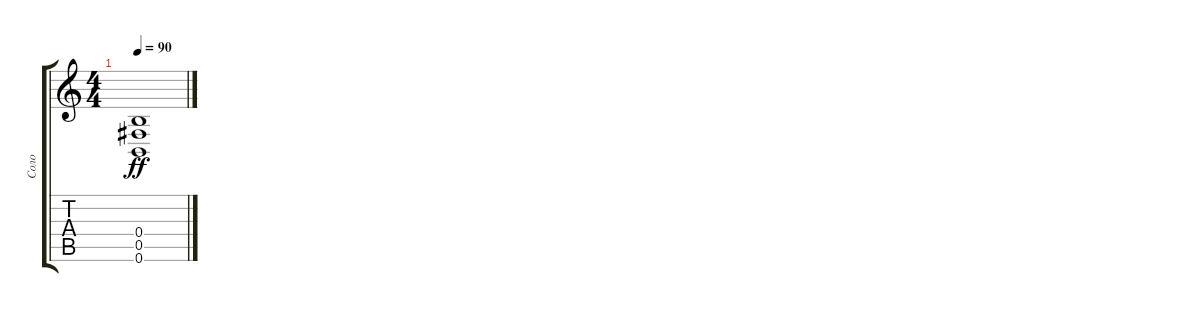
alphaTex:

\track ("Соло" "Соло") {instrument distortionguitar}
\staff {score tabs}
\tuning (Db4 Ab3 E3 B2 Gb2 B1) {hide}
\ts (4 4)
\tempo 90
\clef g2
\ks c
(0.4{t} 0.5{t} 0.6{t}).1{dy ff}
